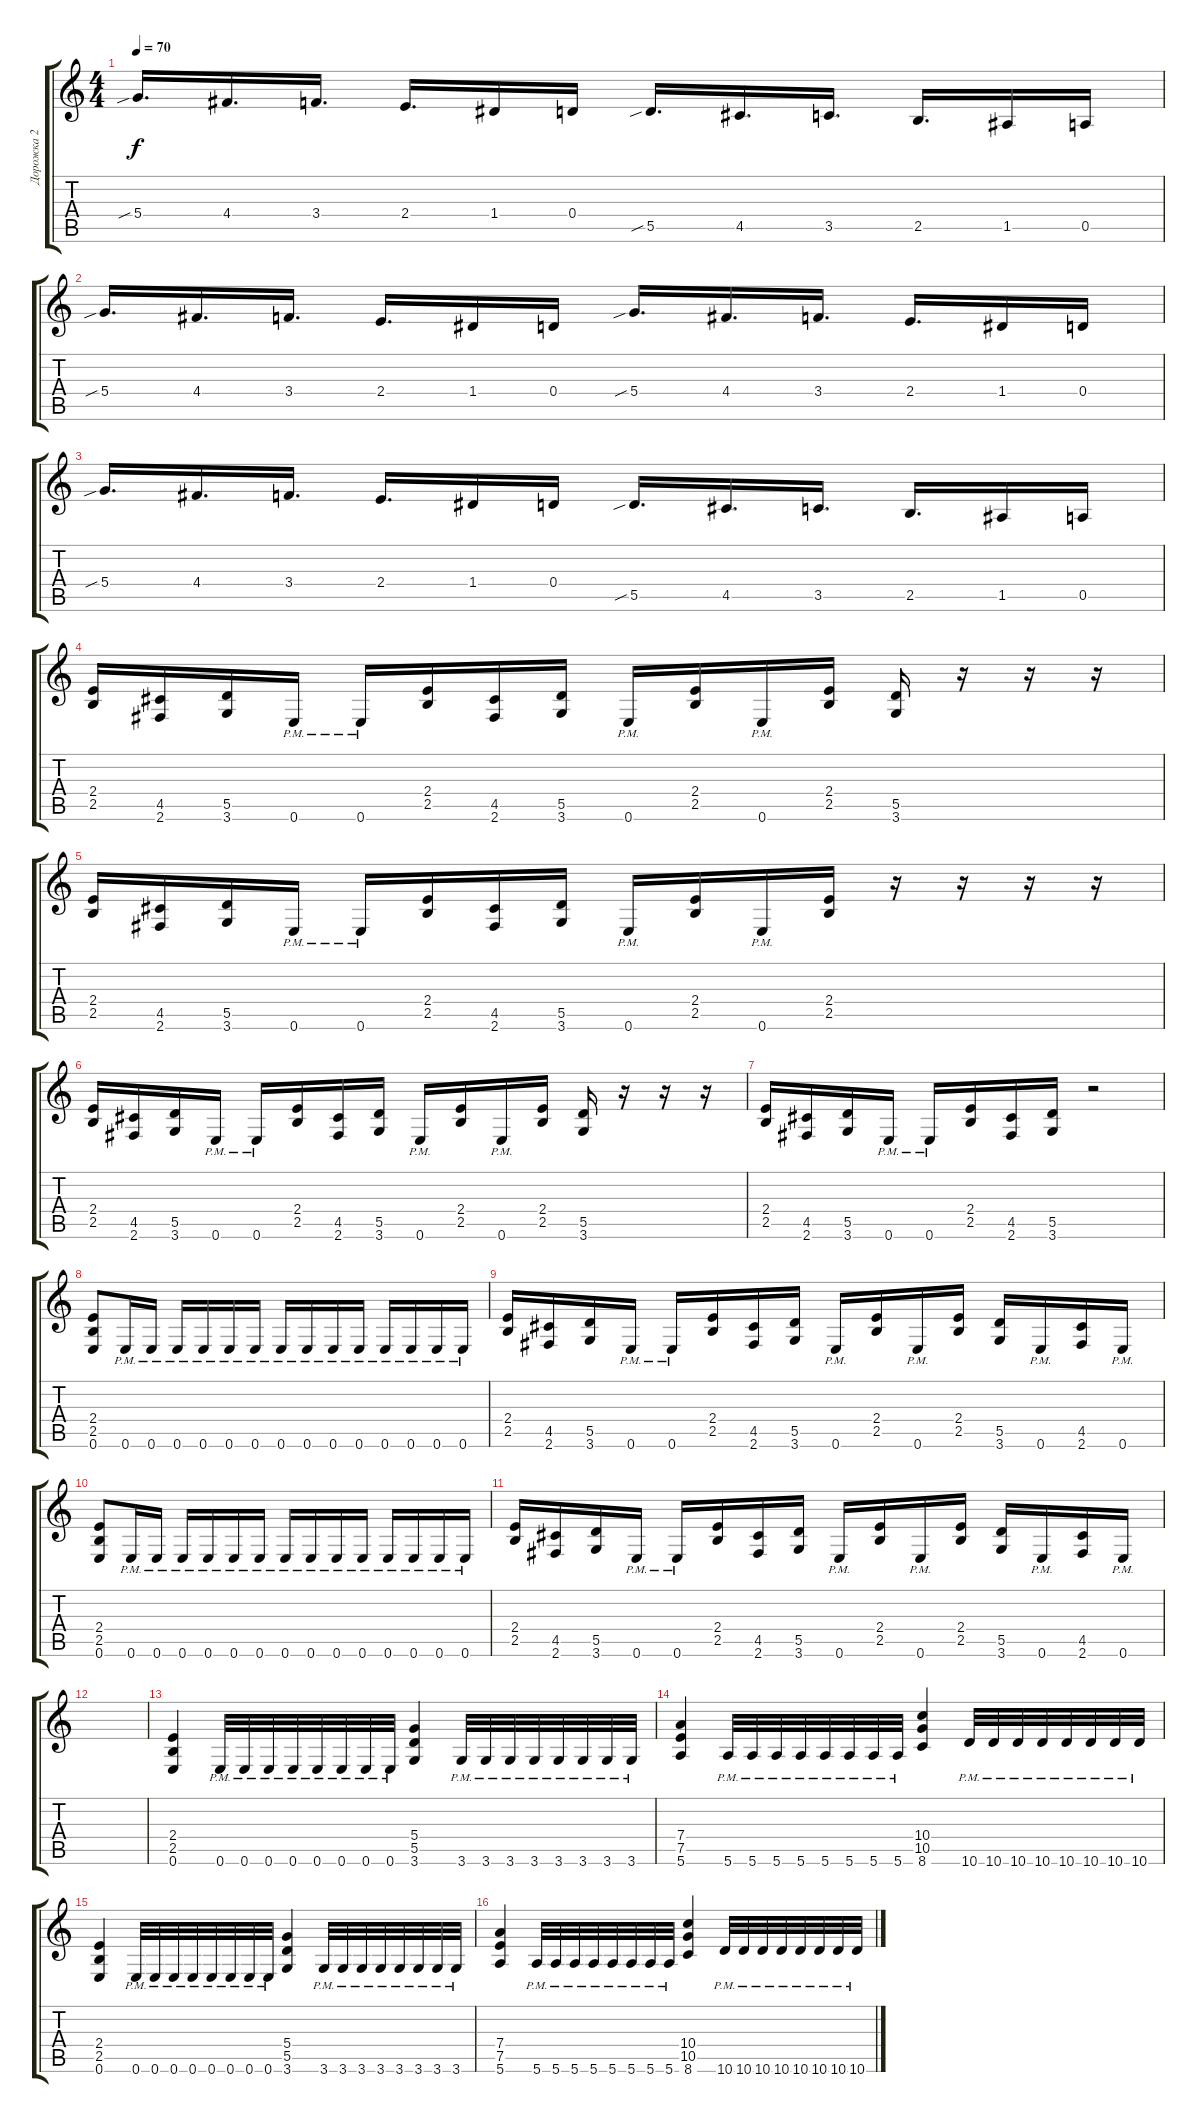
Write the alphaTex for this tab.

\track ("Дорожка 2" "Дорожка 2") {instrument overdrivenguitar}
\staff {score tabs}
\tuning (E4 B3 G3 D3 A2 E2) {hide}
\ts (4 4)
\tempo 70
\clef g2
\ks c
5.4{sib}.16{d dy f} 4.4.16{d} 3.4.16{d} 2.4.16{d} 1.4.16 0.4.16 5.5{sib}.16{d} 4.5.16{d} 3.5.16{d} 2.5.16{d} 1.5.16 0.5.16 |
5.4{sib}.16{d} 4.4.16{d} 3.4.16{d} 2.4.16{d} 1.4.16 0.4.16 5.4{sib}.16{d} 4.4.16{d} 3.4.16{d} 2.4.16{d} 1.4.16 0.4.16 |
5.4{sib}.16{d} 4.4.16{d} 3.4.16{d} 2.4.16{d} 1.4.16 0.4.16 5.5{sib}.16{d} 4.5.16{d} 3.5.16{d} 2.5.16{d} 1.5.16 0.5.16 |
(2.4 2.5).16 (4.5 2.6).16 (5.5 3.6).16 0.6{pm}.16 0.6{pm}.16 (2.4 2.5).16 (4.5 2.6).16 (5.5 3.6).16 0.6{pm}.16 (2.4 2.5).16 0.6{pm}.16 (2.4 2.5).16 (5.5 3.6).16 r.16 r.16 r.16 |
(2.4 2.5).16 (4.5 2.6).16 (5.5 3.6).16 0.6{pm}.16 0.6{pm}.16 (2.4 2.5).16 (4.5 2.6).16 (5.5 3.6).16 0.6{pm}.16 (2.4 2.5).16 0.6{pm}.16 (2.4 2.5).16 r.16 r.16 r.16 r.16 |
(2.4 2.5).16 (4.5 2.6).16 (5.5 3.6).16 0.6{pm}.16 0.6{pm}.16 (2.4 2.5).16 (4.5 2.6).16 (5.5 3.6).16 0.6{pm}.16 (2.4 2.5).16 0.6{pm}.16 (2.4 2.5).16 (5.5 3.6).16 r.16 r.16 r.16 |
(2.4 2.5).16 (4.5 2.6).16 (5.5 3.6).16 0.6{pm}.16 0.6{pm}.16 (2.4 2.5).16 (4.5 2.6).16 (5.5 3.6).16 r.2 |
(2.4 2.5 0.6).8 0.6{pm}.16 0.6{pm}.16 0.6{pm}.16 0.6{pm}.16 0.6{pm}.16 0.6{pm}.16 0.6{pm}.16 0.6{pm}.16 0.6{pm}.16 0.6{pm}.16 0.6{pm}.16 0.6{pm}.16 0.6{pm}.16 0.6{pm}.16 |
(2.4 2.5).16 (4.5 2.6).16 (5.5 3.6).16 0.6{pm}.16 0.6{pm}.16 (2.4 2.5).16 (4.5 2.6).16 (5.5 3.6).16 0.6{pm}.16 (2.4 2.5).16 0.6{pm}.16 (2.4 2.5).16 (5.5 3.6).16 0.6{pm}.16 (4.5 2.6).16 0.6{pm}.16 |
(2.4 2.5 0.6).8 0.6{pm}.16 0.6{pm}.16 0.6{pm}.16 0.6{pm}.16 0.6{pm}.16 0.6{pm}.16 0.6{pm}.16 0.6{pm}.16 0.6{pm}.16 0.6{pm}.16 0.6{pm}.16 0.6{pm}.16 0.6{pm}.16 0.6{pm}.16 |
(2.4 2.5).16 (4.5 2.6).16 (5.5 3.6).16 0.6{pm}.16 0.6{pm}.16 (2.4 2.5).16 (4.5 2.6).16 (5.5 3.6).16 0.6{pm}.16 (2.4 2.5).16 0.6{pm}.16 (2.4 2.5).16 (5.5 3.6).16 0.6{pm}.16 (4.5 2.6).16 0.6{pm}.16 |
|
(2.4 2.5 0.6).4 0.6{pm}.32 0.6{pm}.32 0.6{pm}.32 0.6{pm}.32 0.6{pm}.32 0.6{pm}.32 0.6{pm}.32 0.6{pm}.32 (5.4 5.5 3.6).4 3.6{pm}.32 3.6{pm}.32 3.6{pm}.32 3.6{pm}.32 3.6{pm}.32 3.6{pm}.32 3.6{pm}.32 3.6{pm}.32 |
(7.4 7.5 5.6).4 5.6{pm}.32 5.6{pm}.32 5.6{pm}.32 5.6{pm}.32 5.6{pm}.32 5.6{pm}.32 5.6{pm}.32 5.6{pm}.32 (10.4 10.5 8.6).4 10.6{pm}.32 10.6{pm}.32 10.6{pm}.32 10.6{pm}.32 10.6{pm}.32 10.6{pm}.32 10.6{pm}.32 10.6{pm}.32 |
(2.4 2.5 0.6).4 0.6{pm}.32 0.6{pm}.32 0.6{pm}.32 0.6{pm}.32 0.6{pm}.32 0.6{pm}.32 0.6{pm}.32 0.6{pm}.32 (5.4 5.5 3.6).4 3.6{pm}.32 3.6{pm}.32 3.6{pm}.32 3.6{pm}.32 3.6{pm}.32 3.6{pm}.32 3.6{pm}.32 3.6{pm}.32 |
(7.4 7.5 5.6).4 5.6{pm}.32 5.6{pm}.32 5.6{pm}.32 5.6{pm}.32 5.6{pm}.32 5.6{pm}.32 5.6{pm}.32 5.6{pm}.32 (10.4 10.5 8.6).4 10.6{pm}.32 10.6{pm}.32 10.6{pm}.32 10.6{pm}.32 10.6{pm}.32 10.6{pm}.32 10.6{pm}.32 10.6{pm}.32
